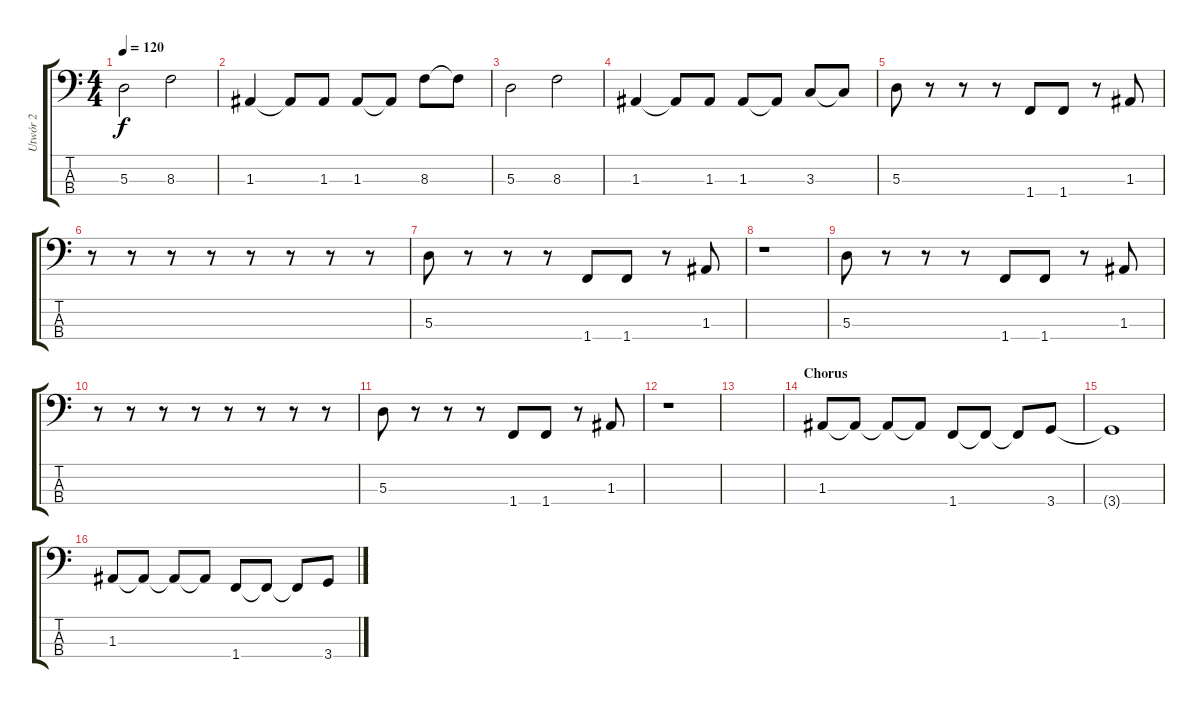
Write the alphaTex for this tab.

\track ("Utwór 2" "Utwór 2") {instrument electricbasspick}
\staff {score tabs}
\tuning (G2 D2 A1 E1) {hide}
\ts (4 4)
\tempo 120
\clef f4
\ks c
5.3.2{dy f} 8.3.2 |
1.3.4 1.3{t}.8 1.3.8 1.3.8 1.3{t}.8 8.3.8 8.3{t}.8 |
5.3.2 8.3.2 |
1.3.4 1.3{t}.8 1.3.8 1.3.8 1.3{t}.8 3.3.8 3.3{t}.8 |
5.3.8 r.8 r.8 r.8 1.4.8 1.4.8 r.8 1.3.8 |
r.8 r.8 r.8 r.8 r.8 r.8 r.8 r.8 |
5.3.8 r.8 r.8 r.8 1.4.8 1.4.8 r.8 1.3.8 |
r.1 |
5.3.8 r.8 r.8 r.8 1.4.8 1.4.8 r.8 1.3.8 |
r.8 r.8 r.8 r.8 r.8 r.8 r.8 r.8 |
5.3.8 r.8 r.8 r.8 1.4.8 1.4.8 r.8 1.3.8 |
r.1 |
|
\section ("" "Chorus")
1.3.8 1.3{t}.8 1.3{t}.8 1.3{t}.8 1.4.8 1.4{t}.8 1.4{t}.8 3.4.8 |
3.4{t}.1 |
1.3.8 1.3{t}.8 1.3{t}.8 1.3{t}.8 1.4.8 1.4{t}.8 1.4{t}.8 3.4.8
